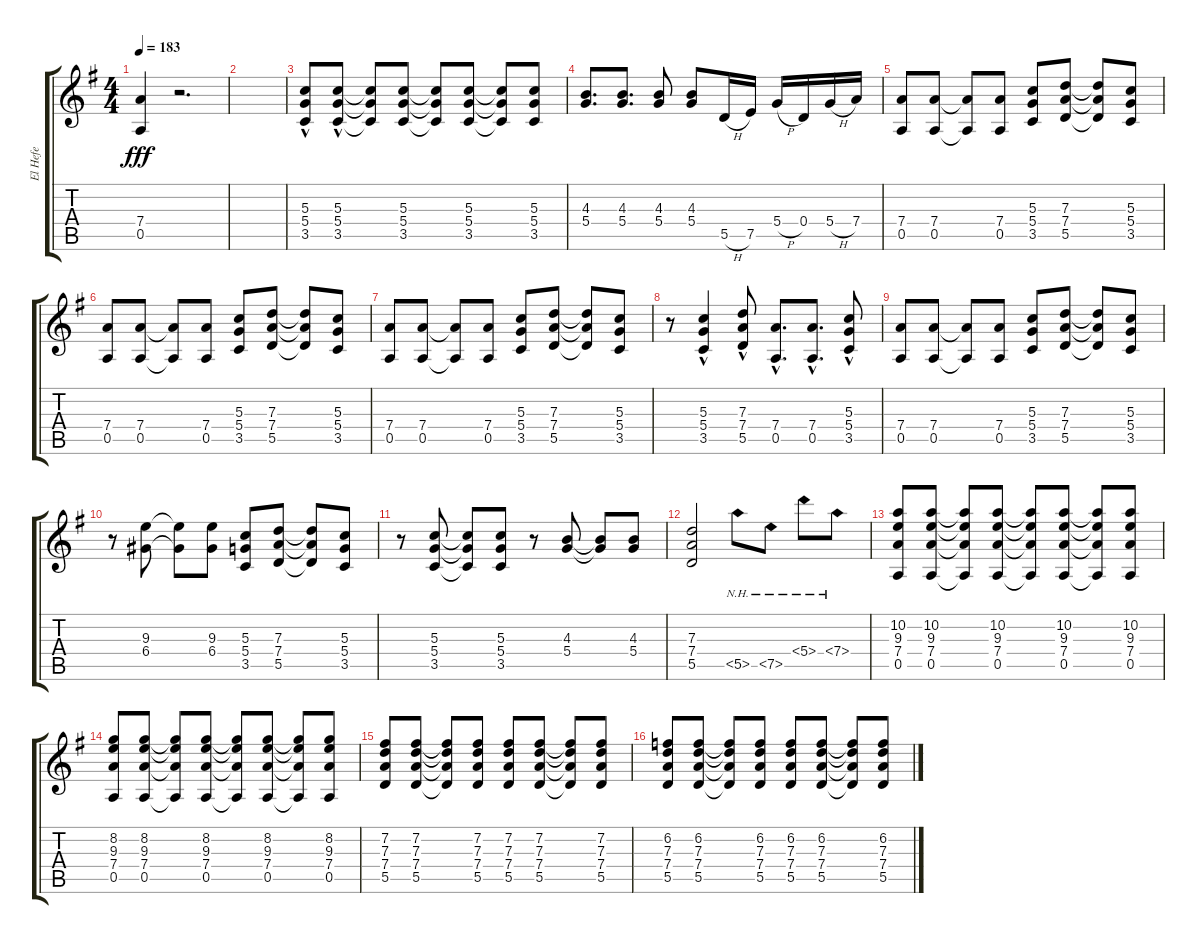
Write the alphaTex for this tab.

\track ("El Hefe" "El Hefe") {instrument overdrivenguitar}
\staff {score tabs}
\tuning (E4 B3 G3 D3 A2 E2) {hide}
\ts (4 4)
\tempo 183
\clef g2
\ks eminor
(7.4 0.5).4{dy fff} r.2{d} |
|
(5.3{hac} 5.4{hac} 3.5{hac}).8 (5.3{hac} 5.4{hac} 3.5{hac}).8 (5.3{t} 5.4{t} 3.5{t}).8 (5.3 5.4 3.5).8 (5.3{t} 5.4{t} 3.5{t}).8 (5.3 5.4 3.5).8 (5.3{t} 5.4{t} 3.5{t}).8 (5.3 5.4 3.5).8 |
(4.3 5.4).8{d} (4.3 5.4).8{d} (4.3 5.4).8 (4.3 5.4).8 5.5{h}.16 7.5.16 5.4{h}.16 0.4.16 5.4{h}.16 7.4.16 |
(7.4 0.5).8 (7.4 0.5).8 (7.4{t} 0.5{t}).8 (7.4 0.5).8 (5.3 5.4 3.5).8 (7.3 7.4 5.5).8 (7.3{t} 7.4{t} 5.5{t}).8 (5.3 5.4 3.5).8 |
(7.4 0.5).8 (7.4 0.5).8 (7.4{t} 0.5{t}).8 (7.4 0.5).8 (5.3 5.4 3.5).8 (7.3 7.4 5.5).8 (7.3{t} 7.4{t} 5.5{t}).8 (5.3 5.4 3.5).8 |
(7.4 0.5).8 (7.4 0.5).8 (7.4{t} 0.5{t}).8 (7.4 0.5).8 (5.3 5.4 3.5).8 (7.3 7.4 5.5).8 (7.3{t} 7.4{t} 5.5{t}).8 (5.3 5.4 3.5).8 |
r.8 (5.3{hac} 5.4{hac} 3.5{hac}).4 (7.3{hac} 7.4{hac} 5.5{hac}).8 (7.4{hac} 0.5{hac}).8{d} (7.4{hac} 0.5{hac}).8{d} (5.3{hac} 5.4{hac} 3.5{hac}).8 |
(7.4 0.5).8 (7.4 0.5).8 (7.4{t} 0.5{t}).8 (7.4 0.5).8 (5.3 5.4 3.5).8 (7.3 7.4 5.5).8 (7.3{t} 7.4{t} 5.5{t}).8 (5.3 5.4 3.5).8 |
r.8 (9.3 6.4).8 (9.3{t} 6.4{t}).8 (9.3 6.4).8 (5.3 5.4 3.5).8 (7.3 7.4 5.5).8 (7.3{t} 7.4{t} 5.5{t}).8 (5.3 5.4 3.5).8 |
r.8 (5.3 5.4 3.5).8 (5.3{t} 5.4{t} 3.5{t}).8 (5.3 5.4 3.5).8 r.8 (4.3 5.4).8 (4.3{t} 5.4{t}).8 (4.3 5.4).8 |
(7.3 7.4 5.5).2 5.5{nh}.8 7.5{nh}.8 5.4{nh}.8 7.4{nh}.8 |
(10.2 9.3 7.4 0.5).8 (10.2 9.3 7.4 0.5).8 (10.2{t} 9.3{t} 7.4{t} 0.5{t}).8 (10.2 9.3 7.4 0.5).8 (10.2{t} 9.3{t} 7.4{t} 0.5{t}).8 (10.2 9.3 7.4 0.5).8 (10.2{t} 9.3{t} 7.4{t} 0.5{t}).8 (10.2 9.3 7.4 0.5).8 |
(8.2 9.3 7.4 0.5).8 (8.2 9.3 7.4 0.5).8 (8.2{t} 9.3{t} 7.4{t} 0.5{t}).8 (8.2 9.3 7.4 0.5).8 (8.2{t} 9.3{t} 7.4{t} 0.5{t}).8 (8.2 9.3 7.4 0.5).8 (8.2{t} 9.3{t} 7.4{t} 0.5{t}).8 (8.2 9.3 7.4 0.5).8 |
(7.2 7.3 7.4 5.5).8 (7.2 7.3 7.4 5.5).8 (7.2{t} 7.3{t} 7.4{t} 5.5{t}).8 (7.2 7.3 7.4 5.5).8 (7.2 7.3 7.4 5.5).8 (7.2 7.3 7.4 5.5).8 (7.2{t} 7.3{t} 7.4{t} 5.5{t}).8 (7.2 7.3 7.4 5.5).8 |
(6.2 7.3 7.4 5.5).8 (6.2 7.3 7.4 5.5).8 (6.2{t} 7.3{t} 7.4{t} 5.5{t}).8 (6.2 7.3 7.4 5.5).8 (6.2 7.3 7.4 5.5).8 (6.2 7.3 7.4 5.5).8 (6.2{t} 7.3{t} 7.4{t} 5.5{t}).8 (6.2 7.3 7.4 5.5).8
